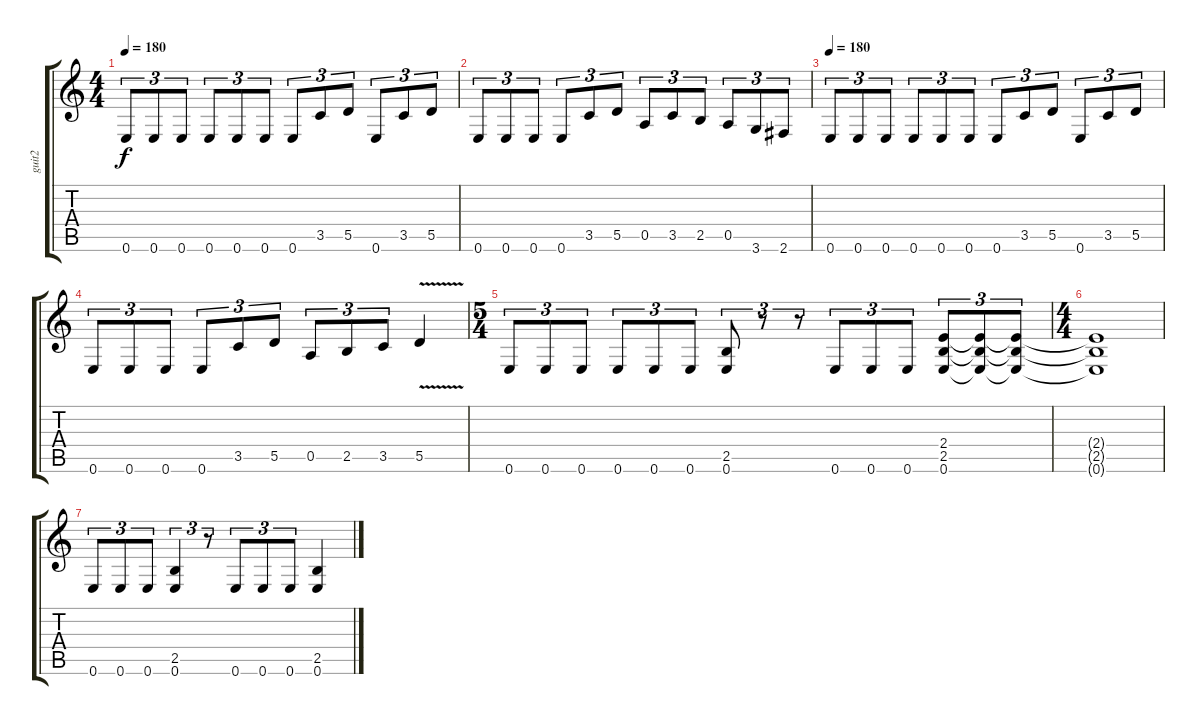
\track ("guit2" "guit2") {instrument distortionguitar}
\staff {score tabs}
\tuning (E4 B3 G3 D3 A2 E2) {hide}
\ts (4 4)
\tempo 180
\clef g2
\ks c
0.6.8{tu (3 2) dy f} 0.6.8{tu (3 2)} 0.6.8{tu (3 2)} 0.6.8{tu (3 2)} 0.6.8{tu (3 2)} 0.6.8{tu (3 2)} 0.6.8{tu (3 2)} 3.5.8{tu (3 2)} 5.5.8{tu (3 2)} 0.6.8{tu (3 2)} 3.5.8{tu (3 2)} 5.5.8{tu (3 2)} |
0.6.8{tu (3 2)} 0.6.8{tu (3 2)} 0.6.8{tu (3 2)} 0.6.8{tu (3 2)} 3.5.8{tu (3 2)} 5.5.8{tu (3 2)} 0.5.8{tu (3 2)} 3.5.8{tu (3 2)} 2.5.8{tu (3 2)} 0.5.8{tu (3 2)} 3.6.8{tu (3 2)} 2.6.8{tu (3 2)} |
\tempo 180
0.6.8{tu (3 2)} 0.6.8{tu (3 2)} 0.6.8{tu (3 2)} 0.6.8{tu (3 2)} 0.6.8{tu (3 2)} 0.6.8{tu (3 2)} 0.6.8{tu (3 2)} 3.5.8{tu (3 2)} 5.5.8{tu (3 2)} 0.6.8{tu (3 2)} 3.5.8{tu (3 2)} 5.5.8{tu (3 2)} |
0.6.8{tu (3 2)} 0.6.8{tu (3 2)} 0.6.8{tu (3 2)} 0.6.8{tu (3 2)} 3.5.8{tu (3 2)} 5.5.8{tu (3 2)} 0.5.8{tu (3 2)} 2.5.8{tu (3 2)} 3.5.8{tu (3 2)} 5.5{v}.4 |
\ts (5 4)
0.6.8{tu (3 2)} 0.6.8{tu (3 2)} 0.6.8{tu (3 2)} 0.6.8{tu (3 2)} 0.6.8{tu (3 2)} 0.6.8{tu (3 2)} (2.5 0.6).8{tu (3 2)} r.8{tu (3 2)} r.8{tu (3 2)} 0.6.8{tu (3 2)} 0.6.8{tu (3 2)} 0.6.8{tu (3 2)} (2.4 2.5 0.6).8{tu (3 2)} (2.4{t} 2.5{t} 0.6{t}).8{tu (3 2)} (2.4{t} 2.5{t} 0.6{t}).8{tu (3 2)} |
\ts (4 4)
(2.4{t} 2.5{t} 0.6{t}).1 |
0.6.8{tu (3 2)} 0.6.8{tu (3 2)} 0.6.8{tu (3 2)} (2.5 0.6).4{tu (3 2)} r.8{tu (3 2)} 0.6.8{tu (3 2)} 0.6.8{tu (3 2)} 0.6.8{tu (3 2)} (2.5 0.6).4
